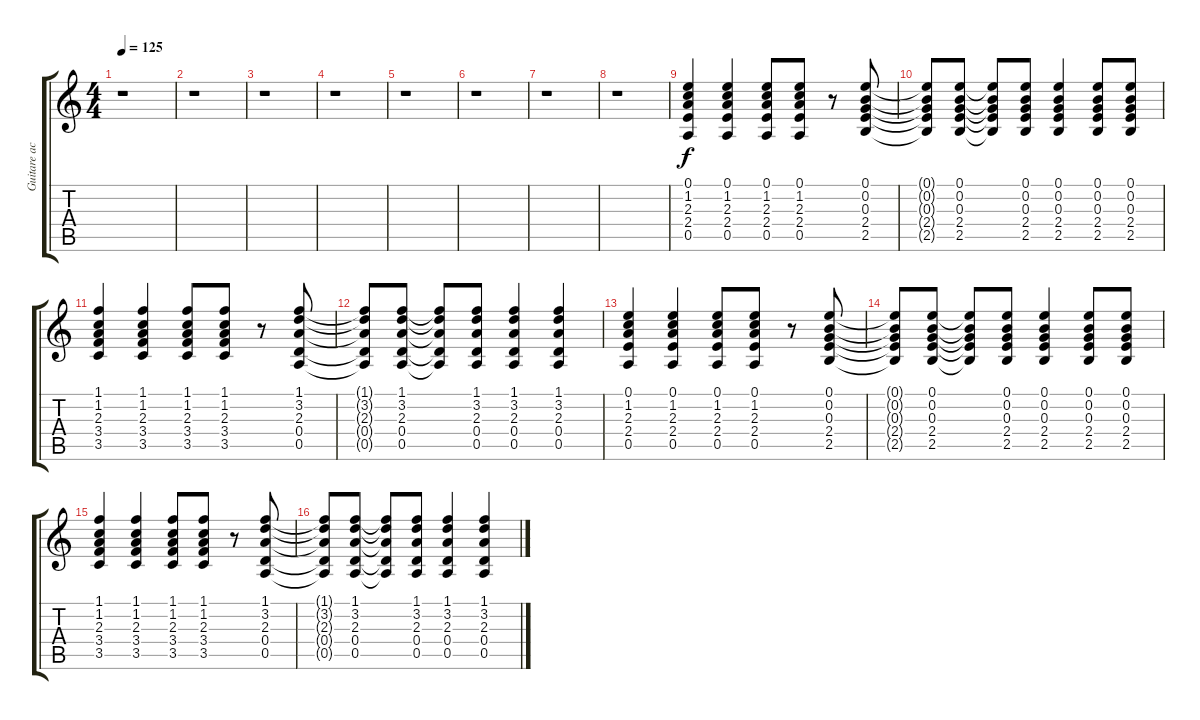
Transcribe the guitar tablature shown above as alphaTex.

\track ("Guitare accoustique" "Guitare ac") {instrument acousticguitarsteel}
\staff {score tabs}
\tuning (E4 B3 G3 D3 A2 E2) {hide}
\ts (4 4)
\tempo 125
\clef g2
\ks c
r.1{dy f} |
r.1 |
r.1 |
r.1 |
r.1 |
r.1 |
r.1 |
r.1 |
(0.1 1.2 2.3 2.4 0.5).4 (0.1 1.2 2.3 2.4 0.5).4 (0.1 1.2 2.3 2.4 0.5).8 (0.1 1.2 2.3 2.4 0.5).8 r.8 (0.1 0.2 0.3 2.4 2.5).8 |
(0.1{t} 0.2{t} 0.3{t} 2.4{t} 2.5{t}).8 (0.1 0.2 0.3 2.4 2.5).8 (0.1{t} 0.2{t} 0.3{t} 2.4{t} 2.5{t}).8 (0.1 0.2 0.3 2.4 2.5).8 (0.1 0.2 0.3 2.4 2.5).4 (0.1 0.2 0.3 2.4 2.5).8 (0.1 0.2 0.3 2.4 2.5).8 |
(1.1 1.2 2.3 3.4 3.5).4 (1.1 1.2 2.3 3.4 3.5).4 (1.1 1.2 2.3 3.4 3.5).8 (1.1 1.2 2.3 3.4 3.5).8 r.8 (1.1 3.2 2.3 0.4 0.5).8 |
(1.1{t} 3.2{t} 2.3{t} 0.4{t} 0.5{t}).8 (1.1 3.2 2.3 0.4 0.5).8 (1.1{t} 3.2{t} 2.3{t} 0.4{t} 0.5{t}).8 (1.1 3.2 2.3 0.4 0.5).8 (1.1 3.2 2.3 0.4 0.5).4 (1.1 3.2 2.3 0.4 0.5).4 |
(0.1 1.2 2.3 2.4 0.5).4 (0.1 1.2 2.3 2.4 0.5).4 (0.1 1.2 2.3 2.4 0.5).8 (0.1 1.2 2.3 2.4 0.5).8 r.8 (0.1 0.2 0.3 2.4 2.5).8 |
(0.1{t} 0.2{t} 0.3{t} 2.4{t} 2.5{t}).8 (0.1 0.2 0.3 2.4 2.5).8 (0.1{t} 0.2{t} 0.3{t} 2.4{t} 2.5{t}).8 (0.1 0.2 0.3 2.4 2.5).8 (0.1 0.2 0.3 2.4 2.5).4 (0.1 0.2 0.3 2.4 2.5).8 (0.1 0.2 0.3 2.4 2.5).8 |
(1.1 1.2 2.3 3.4 3.5).4 (1.1 1.2 2.3 3.4 3.5).4 (1.1 1.2 2.3 3.4 3.5).8 (1.1 1.2 2.3 3.4 3.5).8 r.8 (1.1 3.2 2.3 0.4 0.5).8 |
(1.1{t} 3.2{t} 2.3{t} 0.4{t} 0.5{t}).8 (1.1 3.2 2.3 0.4 0.5).8 (1.1{t} 3.2{t} 2.3{t} 0.4{t} 0.5{t}).8 (1.1 3.2 2.3 0.4 0.5).8 (1.1 3.2 2.3 0.4 0.5).4 (1.1 3.2 2.3 0.4 0.5).4
